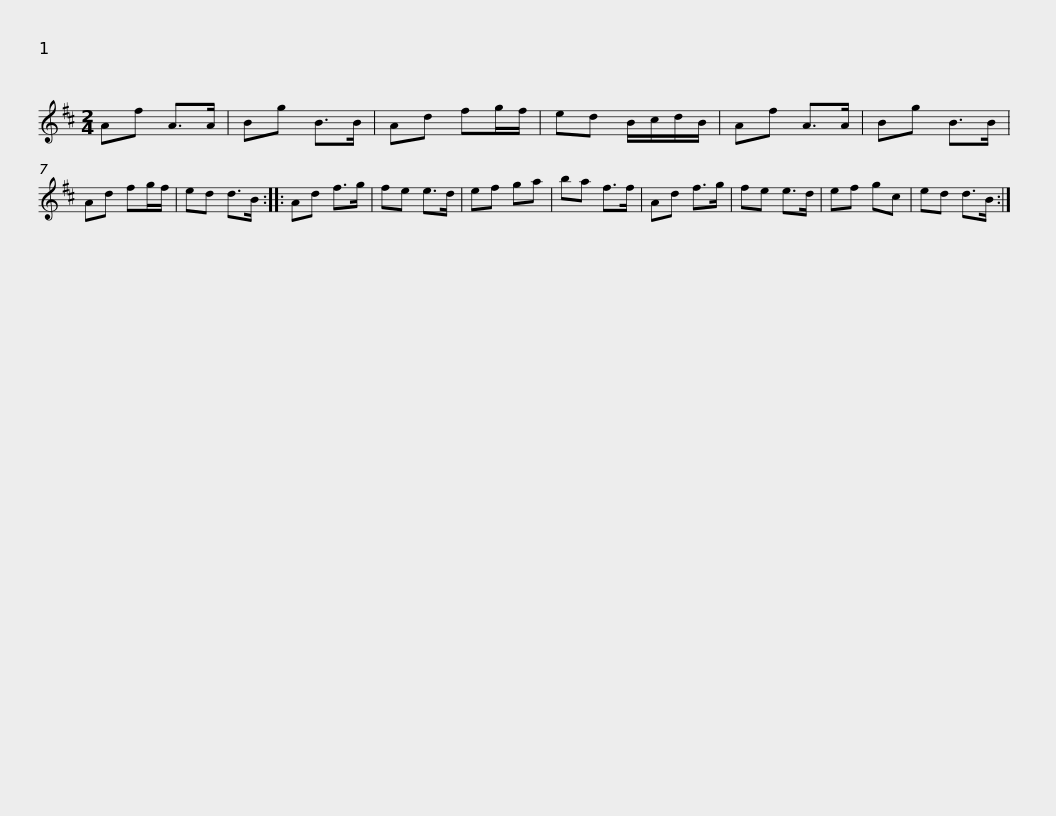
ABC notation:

X:1
L:1/8
M:2/4
I:linebreak $
K:D
V:1 treble
V:1
 Af A>A | Bg B>B | Ad fg/f/ | ed B/c/d/B/ | Af A>A | %5
 Bg B>B | Ad fg/f/ | ed d>B :: Ad f>g |$ fe e>d | %10
 ef ga | ba f>f | Ad f>g | fe e>d | ef gc | %15
 ed d>B :| %16
